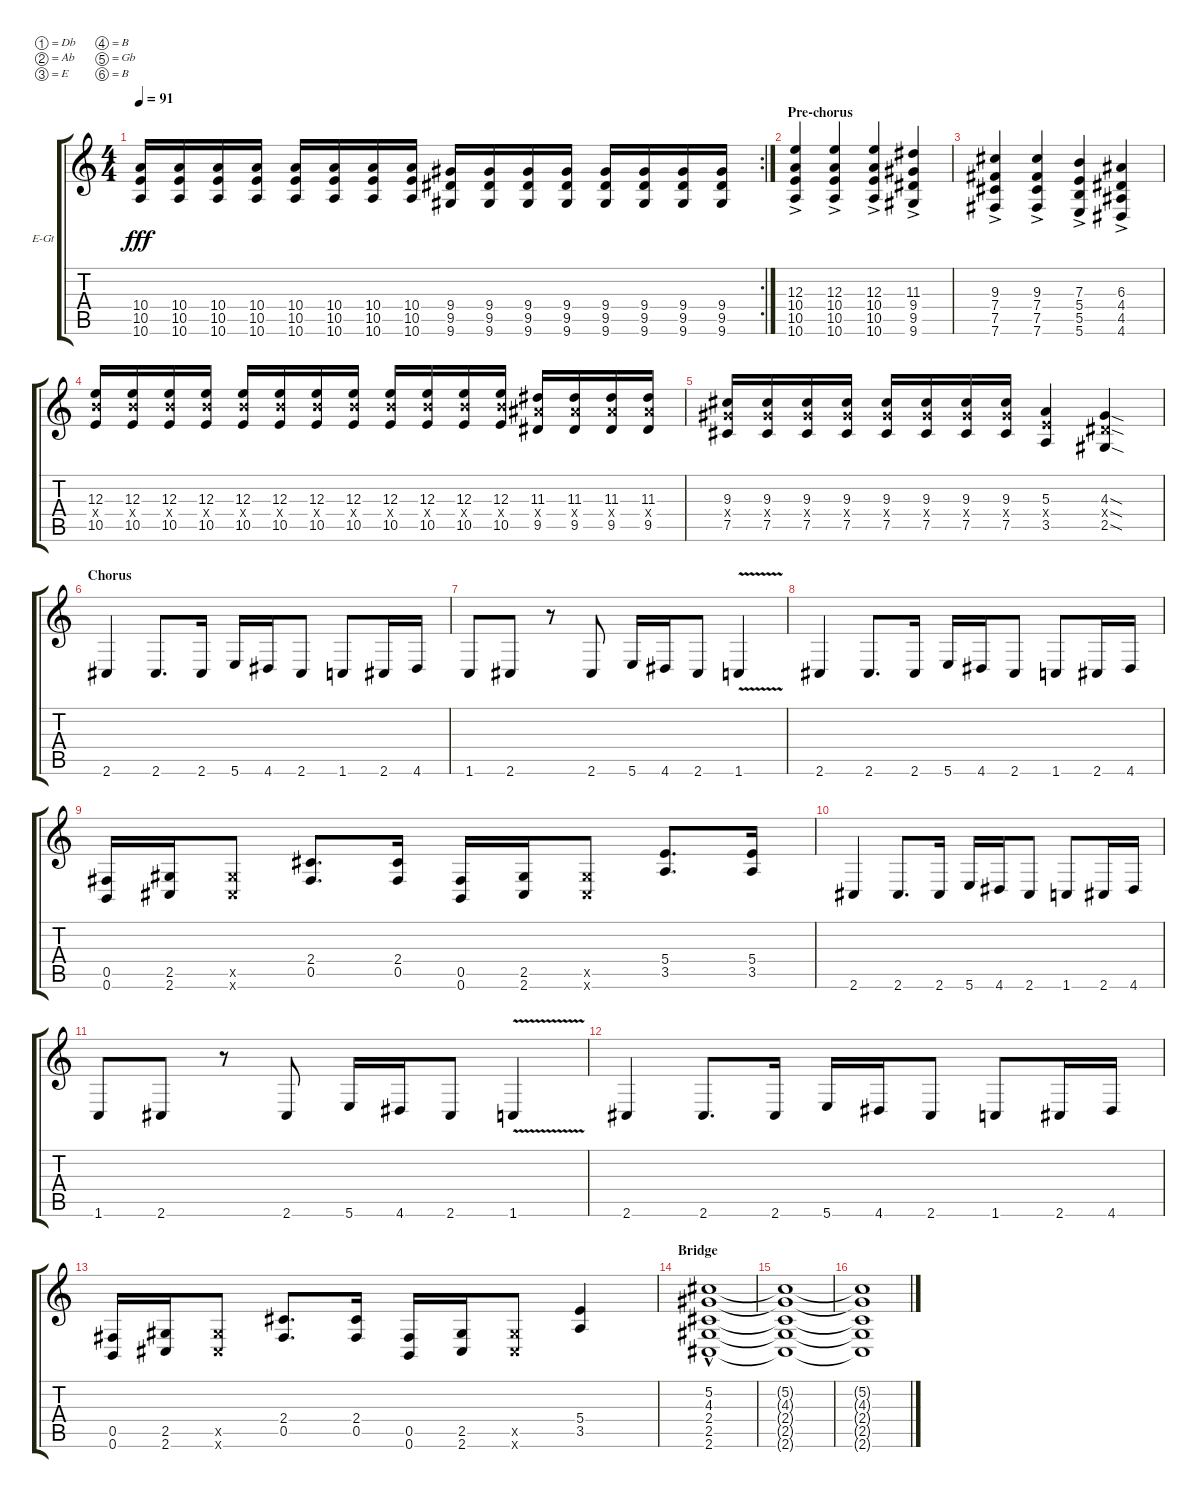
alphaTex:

\defaultSystemsLayout 4
\bracketExtendMode groupsimilarinstruments
\firstSystemTrackNameOrientation horizontal
\otherSystemsTrackNameOrientation horizontal
\track ("Electric Guitar" "E-Gt") {instrument distortionguitar}
\staff {score tabs}
\tuning (Db4 Ab3 E3 B2 Gb2 B1)
\rc 2
\ts (4 4)
\tempo 91
\clef g2
\ks c
(10.4 10.5 10.6).16{dy fff} (10.5 10.4 10.6).16 (10.5 10.4 10.6).16 (10.5 10.4 10.6).16 (10.5 10.4 10.6).16 (10.5 10.4 10.6).16 (10.5 10.4 10.6).16 (10.5 10.4 10.6).16 (9.5 9.4 9.6).16 (9.5 9.4 9.6).16 (9.5 9.4 9.6).16 (9.5 9.4 9.6).16 (9.5 9.4 9.6).16 (9.5 9.4 9.6).16 (9.5 9.4 9.6).16 (9.6 9.5 9.4).16 |
\section ("" "Pre-chorus")
(10.5 10.6 12.3{ac} 10.4).4 (10.5 10.6 12.3{ac} 10.4).4 (10.6 10.5 12.3{ac} 10.4).4 (9.5 9.6 11.3{ac} 9.4).4 |
(7.5 7.6 9.3{ac} 7.4).4 (7.5 7.6 9.3{ac} 7.4).4 (5.5 5.6 5.4 7.3{ac}).4 (4.6 4.5 4.4 6.3{ac}).4 |
(12.3 10.5 12.4{x}).16 (12.3 10.5 12.4{x}).16 (12.3 10.5 12.4{x}).16 (12.3 10.5 12.4{x}).16 (12.3 10.5 12.4{x}).16 (12.3 10.5 12.4{x}).16 (12.3 10.5 12.4{x}).16 (12.3 10.5 12.4{x}).16 (12.3 10.5 12.4{x}).16 (12.3 10.5 12.4{x}).16 (12.3 10.5 12.4{x}).16 (12.3 10.5 12.4{x}).16 (9.5 11.4{x} 11.3).16 (9.5 11.4{x} 11.3).16 (9.5 11.4{x} 11.3).16 (9.5 11.4{x} 11.3).16 |
(7.5 9.3 9.4{x}).16 (9.4{x} 9.3 7.5).16 (9.4{x} 9.3 7.5).16 (9.4{x} 9.3 7.5).16 (9.4{x} 9.3 7.5).16 (9.4{x} 9.3 7.5).16 (9.4{x} 9.3 7.5).16 (9.4{x} 9.3 7.5).16 (5.3 5.4{x} 3.5).4 (4.3{sod} 4.4{sod x} 2.5{sod}).4 |
\section ("" "Chorus")
2.6.4 2.6.8{d} 2.6.16 5.6.16 4.6.16 2.6.8 1.6.8 2.6.16 4.6.16 |
1.6.8 2.6.8 r.8 2.6.8 5.6.16 4.6.16 2.6.8 1.6{v}.4 |
2.6.4 2.6.8{d} 2.6.16 5.6.16 4.6.16 2.6.8 1.6.8 2.6.16 4.6.16 |
(0.6 0.5).16 (2.5 2.6).16 (2.6{x} 2.5{x}).8 (0.5 2.4).8{d} (2.4 0.5).16 (0.6 0.5).16 (2.5 2.6).16 (2.6{x} 2.5{x}).8 (3.5 5.4).8{d} (5.4 3.5).16 |
2.6.4 2.6.8{d} 2.6.16 5.6.16 4.6.16 2.6.8 1.6.8 2.6.16 4.6.16 |
1.6.8 2.6.8 r.8 2.6.8 5.6.16 4.6.16 2.6.8 1.6{v}.4 |
2.6.4 2.6.8{d} 2.6.16 5.6.16 4.6.16 2.6.8 1.6.8 2.6.16 4.6.16 |
(0.6 0.5).16 (2.5 2.6).16 (2.6{x} 2.5{x}).8 (0.5 2.4).8{d} (2.4 0.5).16 (0.6 0.5).16 (2.5 2.6).16 (2.6{x} 2.5{x}).8 (3.5 5.4).4 |
\section ("" "Bridge")
(2.5 2.6 2.4 4.3 5.2{hac}).1 |
(2.6{t} 2.5{t} 5.2{t} 4.3{t} 2.4{t}).1 |
(2.5{t} 2.6{t} 5.2{t} 4.3{t} 2.4{t}).1
